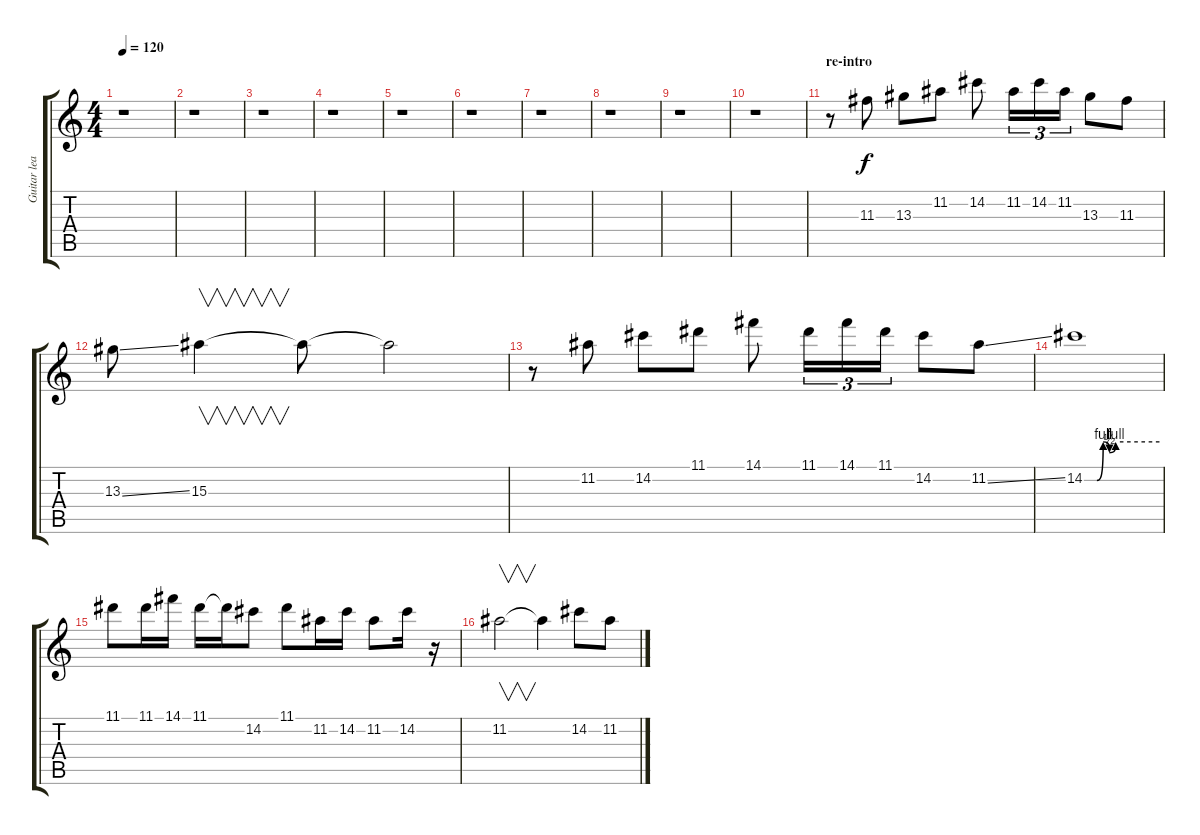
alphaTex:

\track ("Guitar lead" "Guitar lea") {instrument overdrivenguitar}
\staff {score tabs}
\tuning (E4 B3 G3 D3 A2 E2) {hide}
\ts (4 4)
\tempo 120
\clef g2
\ks c
r.1{dy f instrument overdrivenguitar} |
r.1 |
r.1 |
r.1 |
r.1 |
r.1 |
r.1 |
r.1 |
r.1 |
r.1 |
\section ("" "re-intro")
r.8 11.3.8 13.3.8 11.2.8 14.2.8 11.2.16{tu (3 2)} 14.2.16{tu (3 2)} 11.2.16{tu (3 2)} 13.3.8 11.3.8 |
13.3{ss}.8 15.3.4{v} 15.3{t}.8 15.3{t}.2 |
r.8 11.2.8 14.2.8 11.1.8 14.1.8 11.1.16{tu (3 2)} 14.1.16{tu (3 2)} 11.1.16{tu (3 2)} 14.2.8 11.2{ss}.8 |
14.2{be (custom 0 0 10 0 15 4 20 2 25 4 60 4)}.1 |
11.1.8 11.1.16 14.1.16 11.1.16 11.1{t}.16 14.2.8 11.1.8 11.2.16 14.2.16 11.2.8 14.2.16 r.16 |
11.2.2{v} 11.2{t}.4 14.2.8 11.2.8
